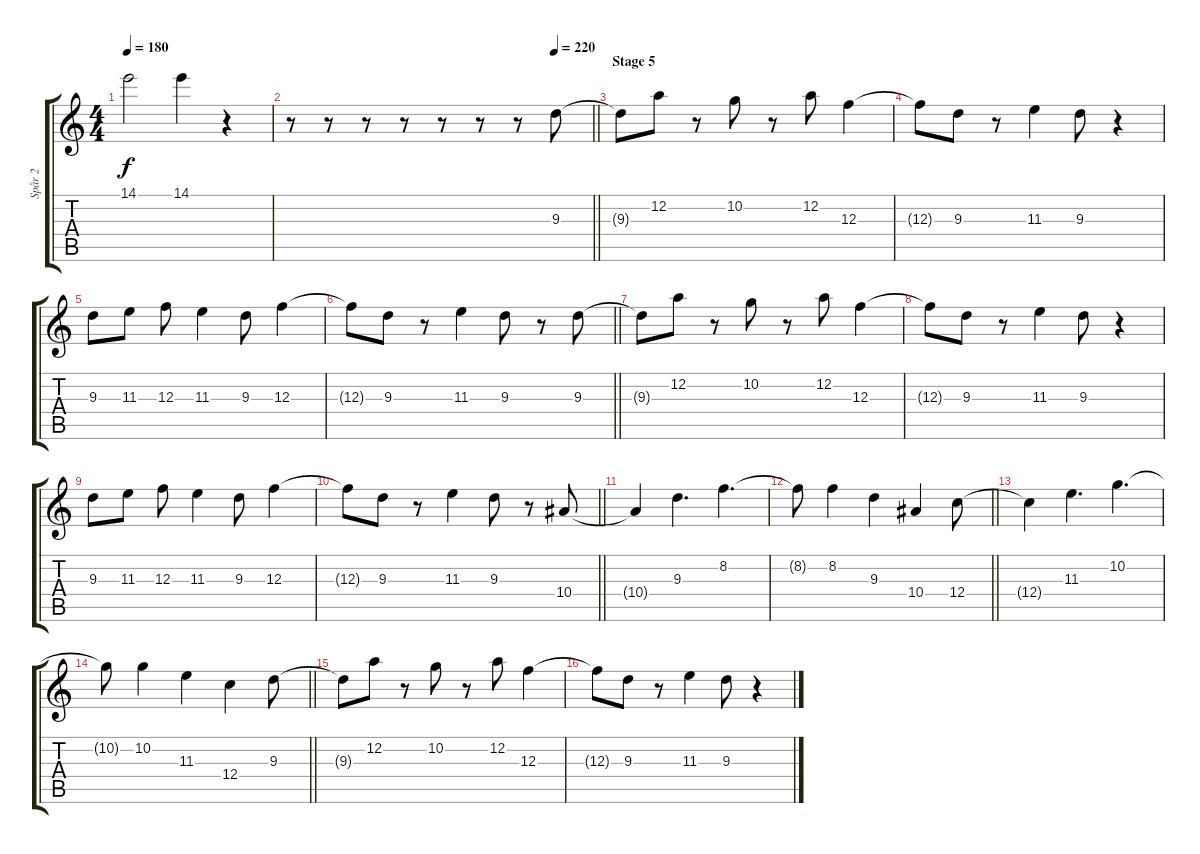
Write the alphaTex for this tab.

\track ("Spår 2" "Spår 2") {instrument distortionguitar}
\staff {score tabs}
\tuning (D4 A3 F3 C3 G2 D2) {hide}
\ts (4 4)
\tempo 180
\clef g2
\ks c
14.1{t}.2{dy f} 14.1.4 r.4 |
\tempo (220 0.875)
\barLineRight lightlight
r.8 r.8 r.8 r.8 r.8 r.8 r.8 9.3.8 |
\section ("" "Stage 5")
9.3{t}.8 12.2.8 r.8 10.2.8 r.8 12.2.8 12.3.4 |
12.3{t}.8 9.3.8 r.8 11.3.4 9.3.8 r.4 |
9.3.8 11.3.8 12.3.8 11.3.4 9.3.8 12.3.4 |
\barLineRight lightlight
12.3{t}.8 9.3.8 r.8 11.3.4 9.3.8 r.8 9.3.8 |
9.3{t}.8 12.2.8 r.8 10.2.8 r.8 12.2.8 12.3.4 |
12.3{t}.8 9.3.8 r.8 11.3.4 9.3.8 r.4 |
9.3.8 11.3.8 12.3.8 11.3.4 9.3.8 12.3.4 |
\barLineRight lightlight
12.3{t}.8 9.3.8 r.8 11.3.4 9.3.8 r.8 10.4.8 |
10.4{t}.4 9.3.4{d} 8.2.4{d} |
\barLineRight lightlight
8.2{t}.8 8.2.4 9.3.4 10.4.4 12.4.8 |
12.4{t}.4 11.3.4{d} 10.2.4{d} |
\barLineRight lightlight
10.2{t}.8 10.2.4 11.3.4 12.4.4 9.3.8 |
9.3{t}.8 12.2.8 r.8 10.2.8 r.8 12.2.8 12.3.4 |
12.3{t}.8 9.3.8 r.8 11.3.4 9.3.8 r.4
